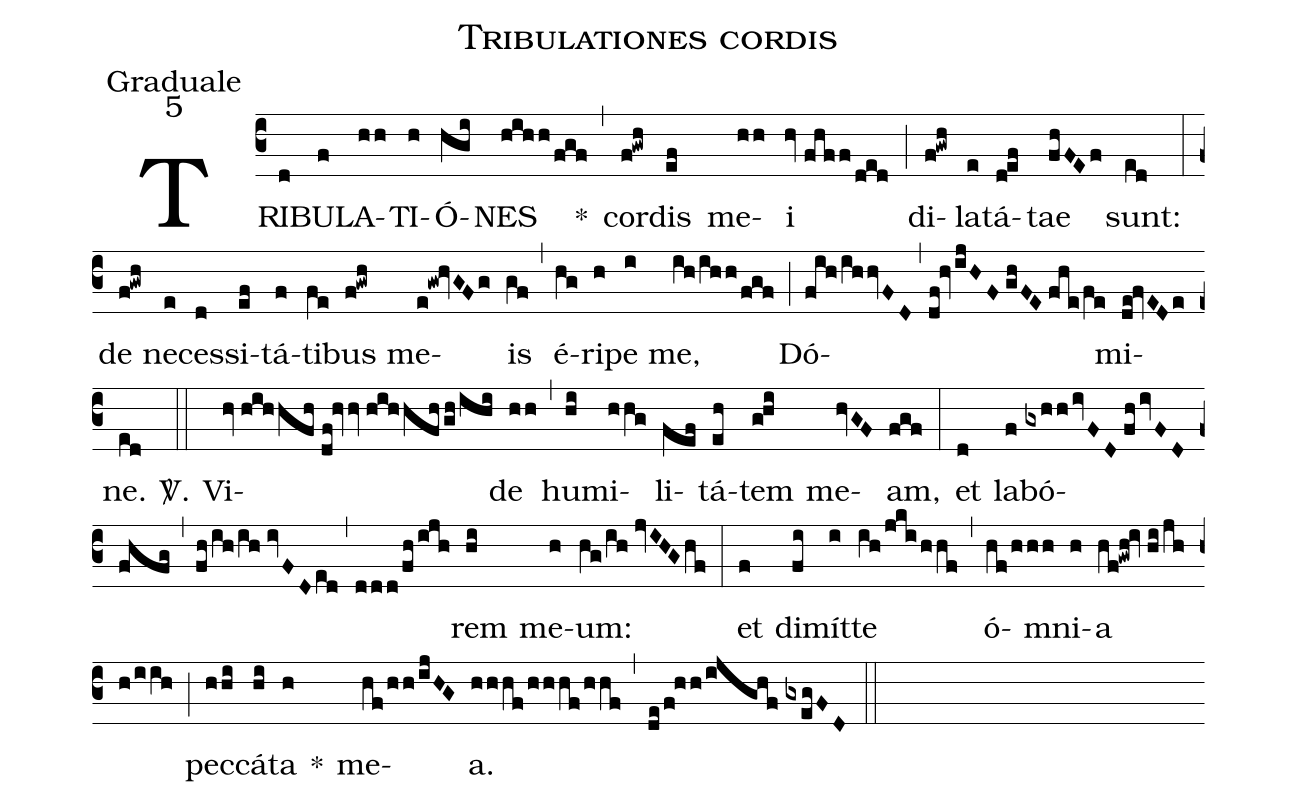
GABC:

name:Tribulationes cordis;
office-part:Graduale;
mode:5;
%%
(c3) TRI(d)BU(f)LA(hh)TI(h)Ó(hgi)NES(hihh/fgf) *(,) cor(f!gwh)dis(ef) me(hh)i(hv//fhff/ded) (;) di(f!gwh)la(e)tá(d!ef)tae(fhFEf) sunt:(ed) (:) de(f!gwh) ne(e)ces(d)si(ef)tá(f)ti(fe)bus(f!gwh) me(e!gw!hvGFg)is(gf) (,) é(hg)ri(h)pe(i) me,(ih/ihh/fgf) (;) Dó(fih/ihhvFD,df!hvijHF//ghFE//fhe/fe)mi(de!fvEDe)ne.(ed) <sp>V/</sp>.(::) Vi(hv//hihhfh//df!hvv//hihhfh/gh/ihi)de(hh) (,) hu(hi)mi(hhg)li(fef)tá(eh)tem(g!hi) me(hvGF)am,(fgf) (:) et(d) la(f)bó(gxhhivFD//fhivFDfhfg,fh/ih/ih//ivFDed,ddd/fh/ijh)rem(hi) me(h)um:(hg/ih//jvIHGhf) (:) et(f) di(fi)mít(i)te(ih/jki/hhf) (,) ó(hf/hhh)mni(h)a(hf!gwh!iv//hi/jhh/iih) (;) pec(hhi)cá(hi)ta(h) *() me(hf/hh/ijHG)a.(hhhf/hhhf/hhf) (,) (de/f!hh/ijghf//gxegFD) (::)
